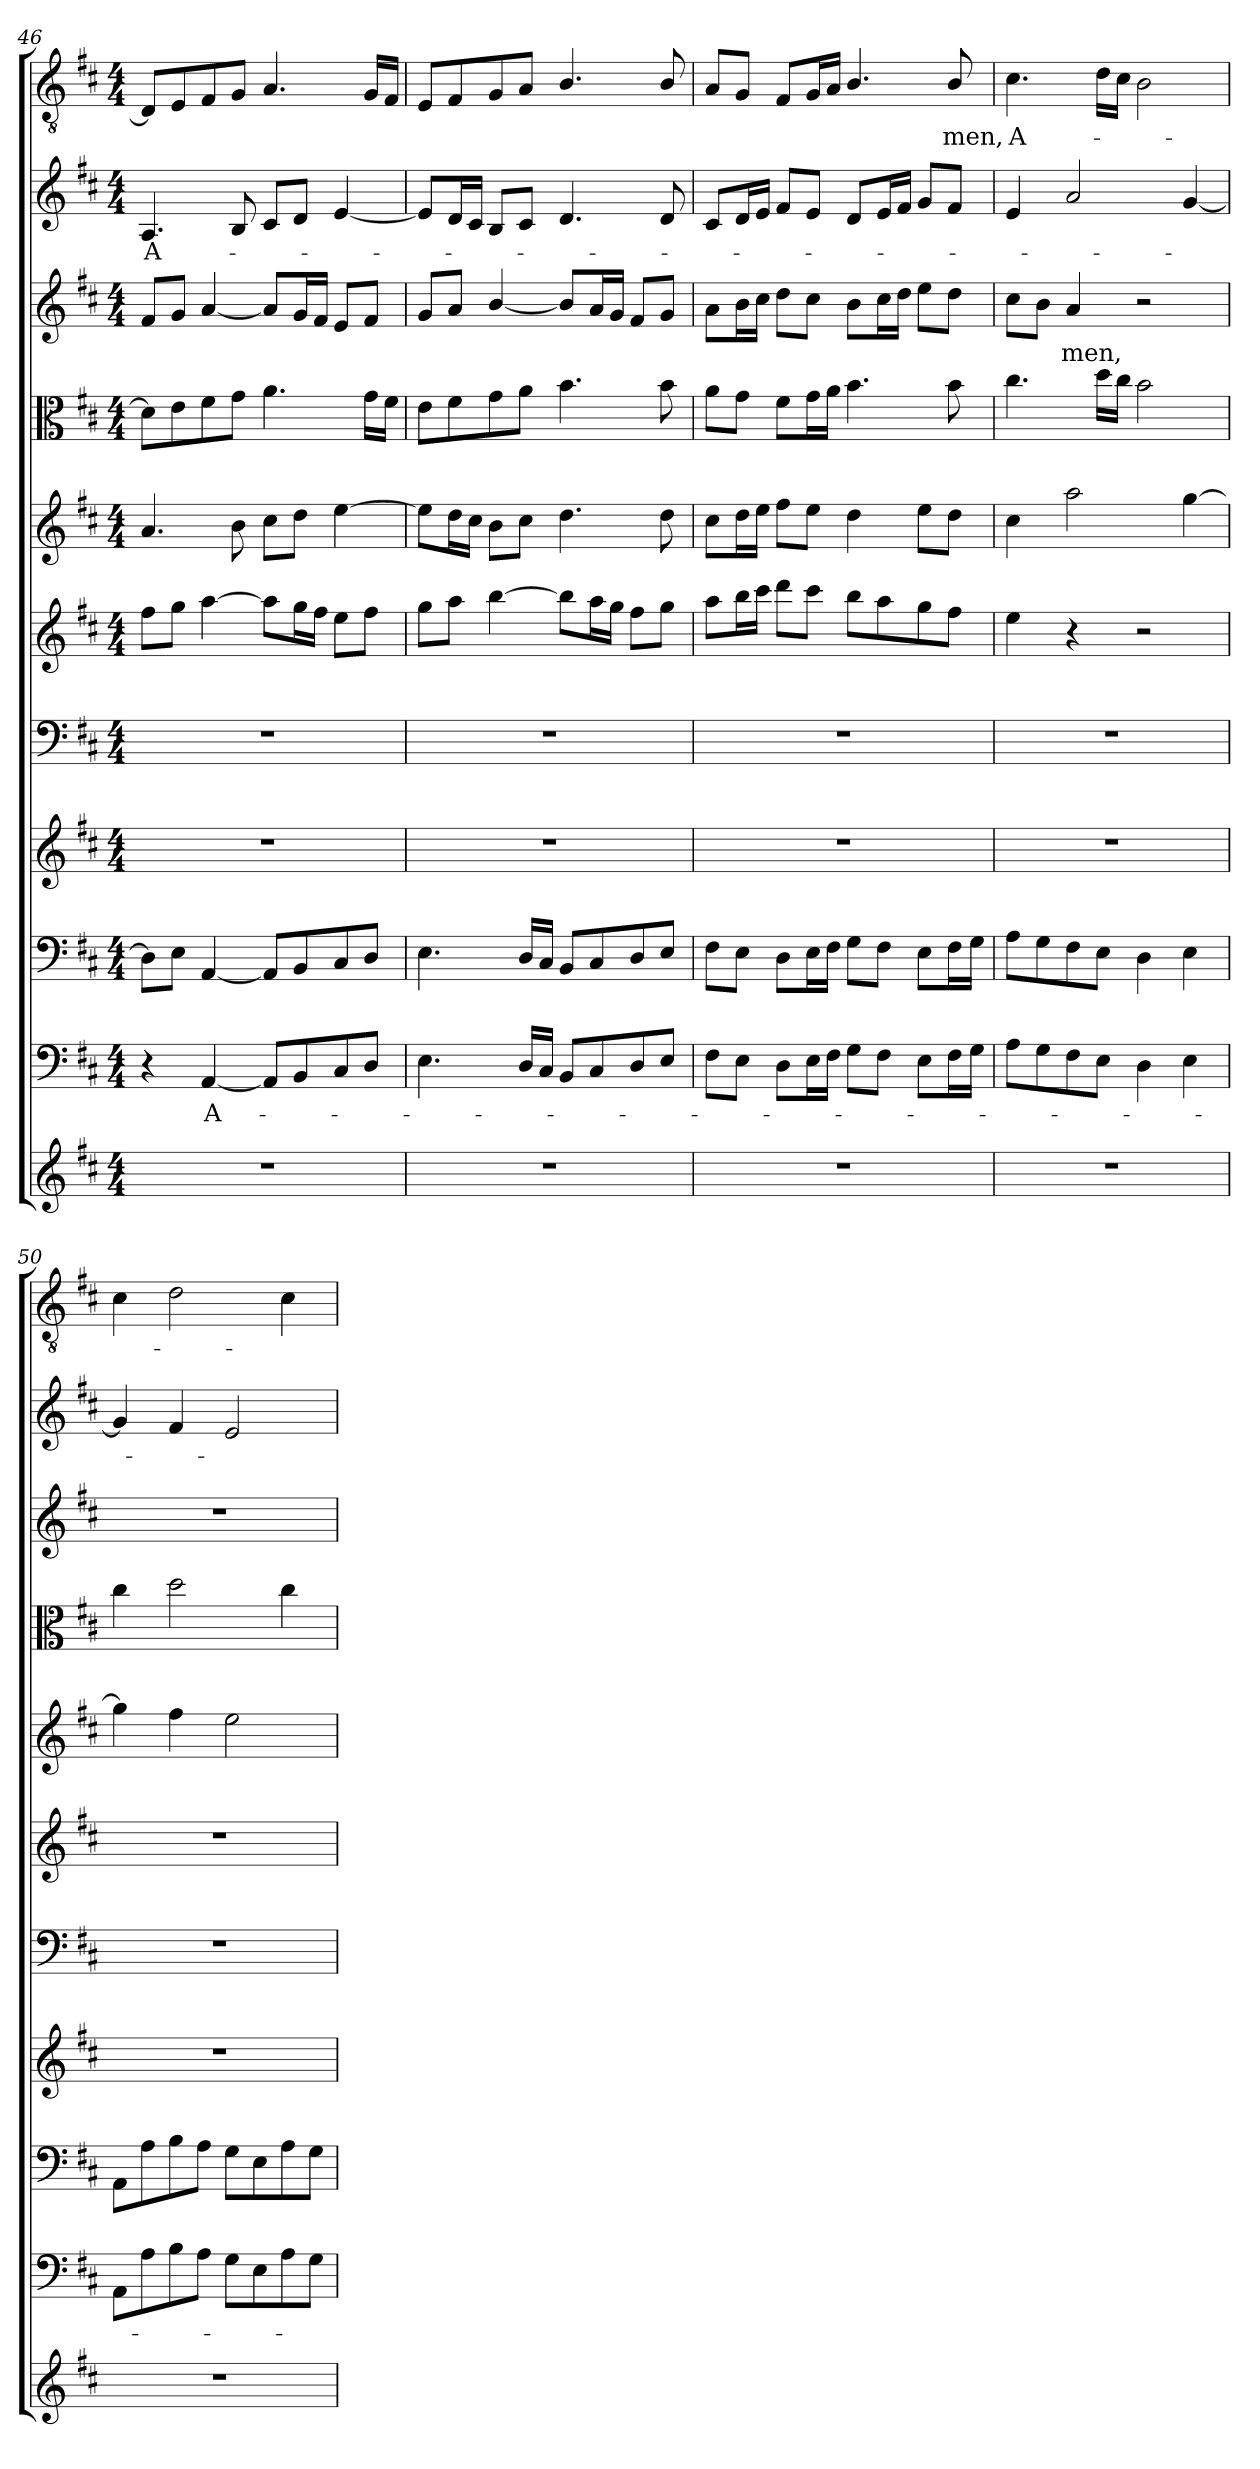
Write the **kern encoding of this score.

**kern	**kern	**text	**kern	**kern	**kern	**kern	**kern	**kern	**kern	**text	**kern	**text	**kern	**text
*part11	*part10	*part10	*part9	*part8	*part7	*part6	*part5	*part4	*part3	*part3	*part2	*part2	*part1	*part1
*staff11	*staff10	*staff10	*staff9	*staff8	*staff7	*staff6	*staff5	*staff4	*staff3	*staff3	*staff2	*staff2	*staff1	*staff1
*clefG2	*clefF4	*	*clefF4	*clefG2	*clefF4	*clefG2	*clefG2	*clefC3	*clefG2	*	*clefG2	*	*clefGv2	*
*k[f#c#]	*k[f#c#]	*	*k[f#c#]	*k[f#c#]	*k[f#c#]	*k[f#c#]	*k[f#c#]	*k[f#c#]	*k[f#c#]	*	*k[f#c#]	*	*k[f#c#]	*
*D:	*D:	*	*D:	*D:	*D:	*D:	*D:	*D:	*D:	*	*D:	*	*D:	*
*M4/4	*M4/4	*	*M4/4	*M4/4	*M4/4	*M4/4	*M4/4	*M4/4	*M4/4	*	*M4/4	*	*M4/4	*
=46	=46	=46	=46	=46	=46	=46	=46	=46	=46	=46	=46	=46	=46	=46
1r	4r	.	8D\L]	1r	1r	8ff#\L	4.a/	8d\L]	8f#/L	.	4.A/	A-	8D/L]	.
.	.	.	8E\J	.	.	8gg\J	.	8e\	8g/J	.	.	.	8E/	.
.	[4AA/	A-	[4AA/	.	.	[4aa\	.	8f#\	[4a/	.	.	.	8F#/	.
.	.	.	.	.	.	.	8b\	8g\J	.	.	8B/	.	8G/J	.
.	8AA/L]	.	8AA/L]	.	.	8aa\L]	8cc#\L	4.a\	8a/L]	.	8c#/L	.	4.A/	.
.	8BB/	.	8BB/	.	.	16gg\L	8dd\J	.	16g/L	.	8d/J	.	.	.
.	.	.	.	.	.	16ff#\JJ	.	.	16f#/JJ	.	.	.	.	.
.	8C#/	.	8C#/	.	.	8ee\L	[4ee\	.	8e/L	.	[4e/	.	.	.
.	8D/J	.	8D/J	.	.	8ff#\J	.	16g\LL	8f#/J	.	.	.	16G/LL	.
.	.	.	.	.	.	.	.	16f#\JJ	.	.	.	.	16F#/JJ	.
=47	=47	=47	=47	=47	=47	=47	=47	=47	=47	=47	=47	=47	=47	=47
1r	4.E\	.	4.E\	1r	1r	8gg\L	8ee\L]	8e\L	8g/L	.	8e/L]	.	8E/L	.
.	.	.	.	.	.	8aa\J	16dd\L	8f#\	8a/J	.	16d/L	.	8F#/	.
.	.	.	.	.	.	.	16cc#\JJ	.	.	.	16c#/JJ	.	.	.
.	.	.	.	.	.	[4bb\	8b\L	8g\	[4b/	.	8B/L	.	8G/	.
.	16D/LL	.	16D/LL	.	.	.	8cc#\J	8a\J	.	.	8c#/J	.	8A/J	.
.	16C#/JJ	.	16C#/JJ	.	.	.	.	.	.	.	.	.	.	.
.	8BB/L	.	8BB/L	.	.	8bb\L]	4.dd\	4.b\	8b/L]	.	4.d/	.	4.B/	.
.	8C#/	.	8C#/	.	.	16aa\L	.	.	16a/L	.	.	.	.	.
.	.	.	.	.	.	16gg\JJ	.	.	16g/JJ	.	.	.	.	.
.	8D/	.	8D/	.	.	8ff#\L	.	.	8f#/L	.	.	.	.	.
.	8E/J	.	8E/J	.	.	8gg\J	8dd\	8b\	8g/J	.	8d/	.	8B/	.
=48	=48	=48	=48	=48	=48	=48	=48	=48	=48	=48	=48	=48	=48	=48
1r	8F#\L	.	8F#\L	1r	1r	8aa\L	8cc#\L	8a\L	8a\L	.	8c#/L	.	8A/L	.
.	8E\J	.	8E\J	.	.	16bb\L	16dd\L	8g\J	16b\L	.	16d/L	.	8G/J	.
.	.	.	.	.	.	16ccc#\JJ	16ee\JJ	.	16cc#\JJ	.	16e/JJ	.	.	.
.	8D\L	.	8D\L	.	.	8ddd\L	8ff#\L	8f#\L	8dd\L	.	8f#/L	.	8F#/L	.
.	16E\L	.	16E\L	.	.	8ccc#\J	8ee\J	16g\L	8cc#\J	.	8e/J	.	16G/L	.
.	16F#\JJ	.	16F#\JJ	.	.	.	.	16a\JJ	.	.	.	.	16A/JJ	.
.	8G\L	.	8G\L	.	.	8bb\L	4dd\	4.b\	8b\L	.	8d/L	.	4.B/	.
.	8F#\J	.	8F#\J	.	.	8aa\	.	.	16cc#\L	.	16e/L	.	.	.
.	.	.	.	.	.	.	.	.	16dd\JJ	.	16f#/JJ	.	.	.
.	8E\L	.	8E\L	.	.	8gg\	8ee\L	.	8ee\L	.	8g/L	.	.	.
.	16F#\L	.	16F#\L	.	.	8ff#\J	8dd\J	8b\	8dd\J	.	8f#/J	.	8B/	-men,
.	16G\JJ	.	16G\JJ	.	.	.	.	.	.	.	.	.	.	.
=49	=49	=49	=49	=49	=49	=49	=49	=49	=49	=49	=49	=49	=49	=49
1r	8A\L	.	8A\L	1r	1r	4ee\	4cc#\	4.cc#\	8cc#\L	.	4e/	.	4.c#\	A-
.	8G\	.	8G\	.	.	.	.	.	8b\J	.	.	.	.	.
.	8F#\	.	8F#\	.	.	4r	2aa\	.	4a/	-men,	2a/	.	.	.
.	8E\J	.	8E\J	.	.	.	.	16dd\LL	.	.	.	.	16d\LL	.
.	.	.	.	.	.	.	.	16cc#\JJ	.	.	.	.	16c#\JJ	.
.	4D\	.	4D\	.	.	2r	.	2b\	2r	.	.	.	2B\	.
.	4E\	.	4E\	.	.	.	[4gg\	.	.	.	[4g/	.	.	.
=50	=50	=50	=50	=50	=50	=50	=50	=50	=50	=50	=50	=50	=50	=50
1r	8AA\L	.	8AA\L	1r	1r	1r	4gg\]	4cc#\	1r	.	4g/]	.	4c#\	.
.	8A\	.	8A\	.	.	.	.	.	.	.	.	.	.	.
.	8B\	.	8B\	.	.	.	4ff#\	2dd\	.	.	4f#/	.	2d\	.
.	8A\J	.	8A\J	.	.	.	.	.	.	.	.	.	.	.
.	8G\L	.	8G\L	.	.	.	2ee\	.	.	.	2e/	.	.	.
.	8E\	.	8E\	.	.	.	.	.	.	.	.	.	.	.
.	8A\	.	8A\	.	.	.	.	4cc#\	.	.	.	.	4c#\	.
.	8G\J	.	8G\J	.	.	.	.	.	.	.	.	.	.	.
=	=	=	=	=	=	=	=	=	=	=	=	=	=	=
*-	*-	*-	*-	*-	*-	*-	*-	*-	*-	*-	*-	*-	*-	*-
